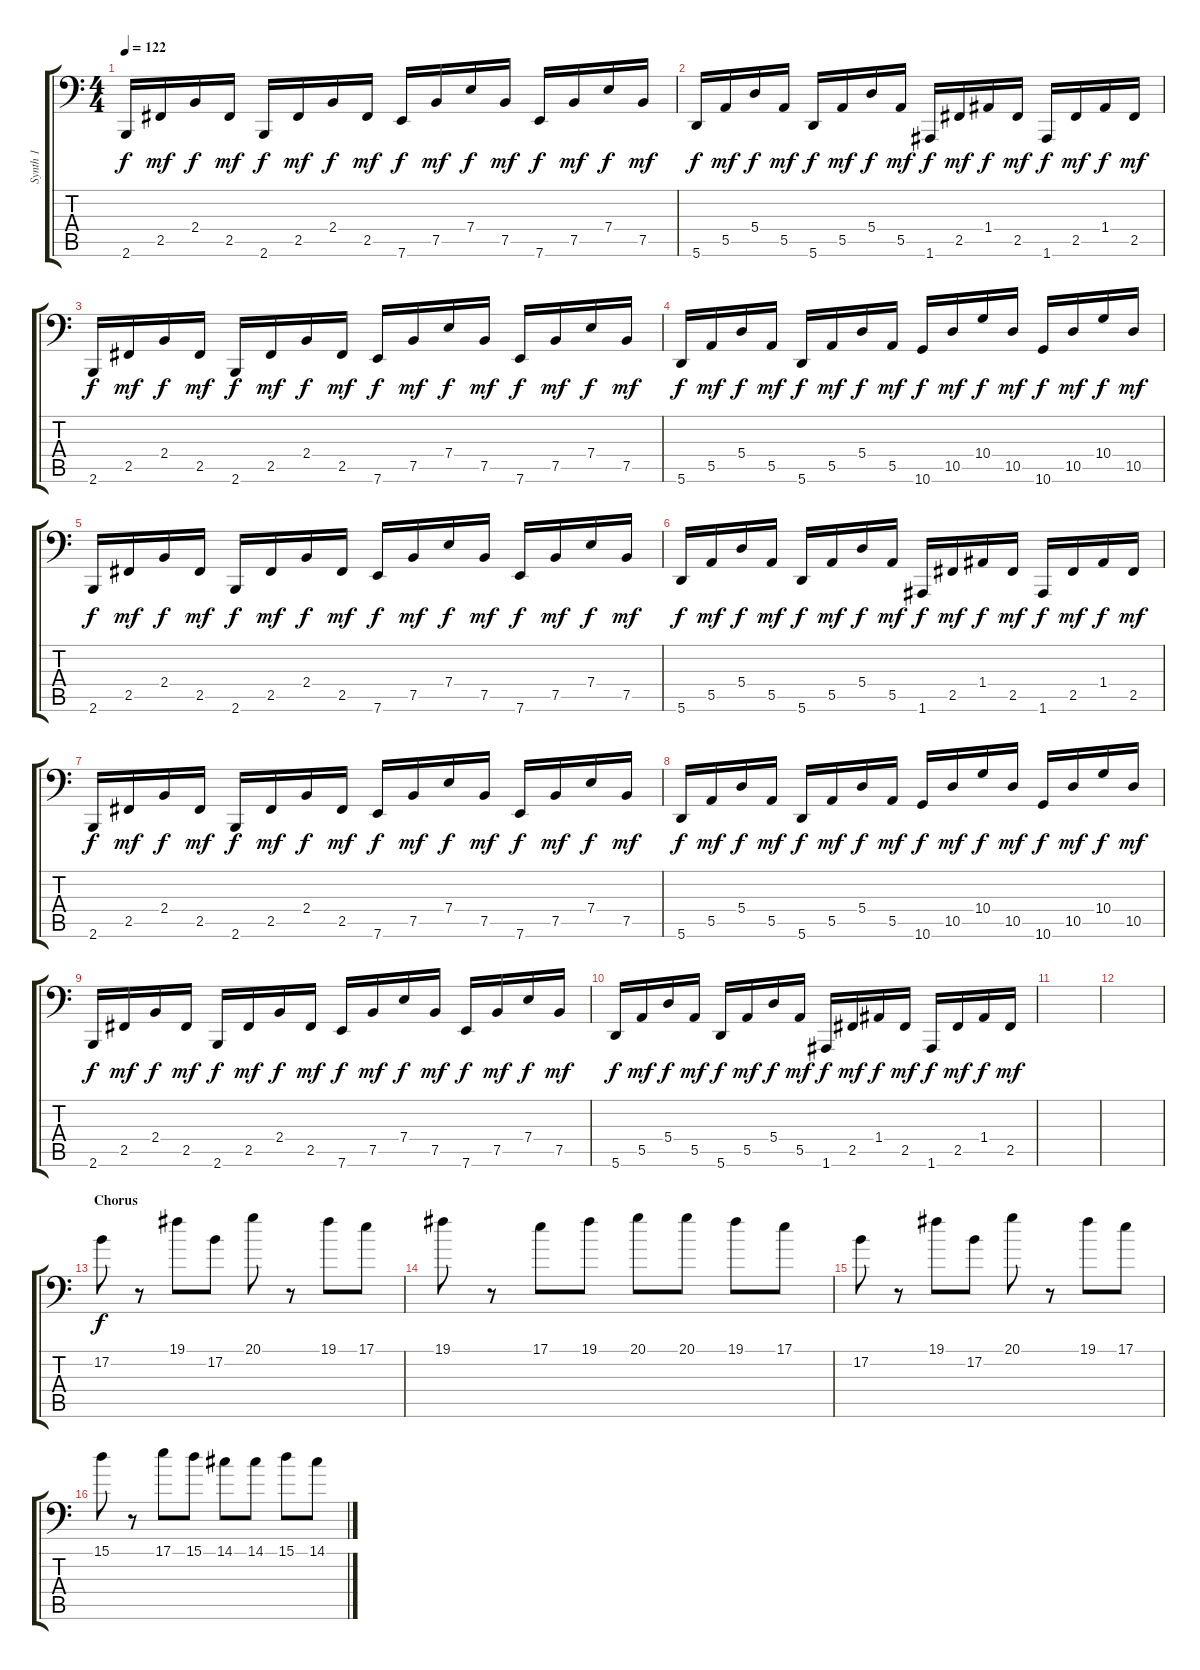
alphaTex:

\track ("Synth 1" "Synth 1") {instrument lead2sawtooth}
\staff {score tabs}
\tuning (B3 Gb3 D3 A2 E2 A1) {hide}
\ts (4 4)
\tempo 122
\clef f4
\ks c
2.6.16{dy f} 2.5.16{dy mf} 2.4.16{dy f} 2.5.16{dy mf} 2.6.16{dy f} 2.5.16{dy mf} 2.4.16{dy f} 2.5.16{dy mf} 7.6.16{dy f} 7.5.16{dy mf} 7.4.16{dy f} 7.5.16{dy mf} 7.6.16{dy f} 7.5.16{dy mf} 7.4.16{dy f} 7.5.16{dy mf} |
5.6.16{dy f} 5.5.16{dy mf} 5.4.16{dy f} 5.5.16{dy mf} 5.6.16{dy f} 5.5.16{dy mf} 5.4.16{dy f} 5.5.16{dy mf} 1.6.16{dy f} 2.5.16{dy mf} 1.4.16{dy f} 2.5.16{dy mf} 1.6.16{dy f} 2.5.16{dy mf} 1.4.16{dy f} 2.5.16{dy mf} |
2.6.16{dy f} 2.5.16{dy mf} 2.4.16{dy f} 2.5.16{dy mf} 2.6.16{dy f} 2.5.16{dy mf} 2.4.16{dy f} 2.5.16{dy mf} 7.6.16{dy f} 7.5.16{dy mf} 7.4.16{dy f} 7.5.16{dy mf} 7.6.16{dy f} 7.5.16{dy mf} 7.4.16{dy f} 7.5.16{dy mf} |
5.6.16{dy f} 5.5.16{dy mf} 5.4.16{dy f} 5.5.16{dy mf} 5.6.16{dy f} 5.5.16{dy mf} 5.4.16{dy f} 5.5.16{dy mf} 10.6.16{dy f} 10.5.16{dy mf} 10.4.16{dy f} 10.5.16{dy mf} 10.6.16{dy f} 10.5.16{dy mf} 10.4.16{dy f} 10.5.16{dy mf} |
2.6.16{dy f} 2.5.16{dy mf} 2.4.16{dy f} 2.5.16{dy mf} 2.6.16{dy f} 2.5.16{dy mf} 2.4.16{dy f} 2.5.16{dy mf} 7.6.16{dy f} 7.5.16{dy mf} 7.4.16{dy f} 7.5.16{dy mf} 7.6.16{dy f} 7.5.16{dy mf} 7.4.16{dy f} 7.5.16{dy mf} |
5.6.16{dy f} 5.5.16{dy mf} 5.4.16{dy f} 5.5.16{dy mf} 5.6.16{dy f} 5.5.16{dy mf} 5.4.16{dy f} 5.5.16{dy mf} 1.6.16{dy f} 2.5.16{dy mf} 1.4.16{dy f} 2.5.16{dy mf} 1.6.16{dy f} 2.5.16{dy mf} 1.4.16{dy f} 2.5.16{dy mf} |
2.6.16{dy f} 2.5.16{dy mf} 2.4.16{dy f} 2.5.16{dy mf} 2.6.16{dy f} 2.5.16{dy mf} 2.4.16{dy f} 2.5.16{dy mf} 7.6.16{dy f} 7.5.16{dy mf} 7.4.16{dy f} 7.5.16{dy mf} 7.6.16{dy f} 7.5.16{dy mf} 7.4.16{dy f} 7.5.16{dy mf} |
5.6.16{dy f} 5.5.16{dy mf} 5.4.16{dy f} 5.5.16{dy mf} 5.6.16{dy f} 5.5.16{dy mf} 5.4.16{dy f} 5.5.16{dy mf} 10.6.16{dy f} 10.5.16{dy mf} 10.4.16{dy f} 10.5.16{dy mf} 10.6.16{dy f} 10.5.16{dy mf} 10.4.16{dy f} 10.5.16{dy mf} |
2.6.16{dy f} 2.5.16{dy mf} 2.4.16{dy f} 2.5.16{dy mf} 2.6.16{dy f} 2.5.16{dy mf} 2.4.16{dy f} 2.5.16{dy mf} 7.6.16{dy f} 7.5.16{dy mf} 7.4.16{dy f} 7.5.16{dy mf} 7.6.16{dy f} 7.5.16{dy mf} 7.4.16{dy f} 7.5.16{dy mf} |
5.6.16{dy f} 5.5.16{dy mf} 5.4.16{dy f} 5.5.16{dy mf} 5.6.16{dy f} 5.5.16{dy mf} 5.4.16{dy f} 5.5.16{dy mf} 1.6.16{dy f} 2.5.16{dy mf} 1.4.16{dy f} 2.5.16{dy mf} 1.6.16{dy f} 2.5.16{dy mf} 1.4.16{dy f} 2.5.16{dy mf} |
|
|
\section ("" "Chorus")
17.2.8{dy f volume 14 instrument lead2sawtooth} r.8 19.1.8 17.2.8 20.1.8 r.8 19.1.8 17.1.8 |
19.1.8 r.8 17.1.8 19.1.8 20.1.8 20.1.8 19.1.8 17.1.8 |
17.2.8 r.8 19.1.8 17.2.8 20.1.8 r.8 19.1.8 17.1.8 |
15.1.8 r.8 17.1.8 15.1.8 14.1.8 14.1.8 15.1.8 14.1.8
